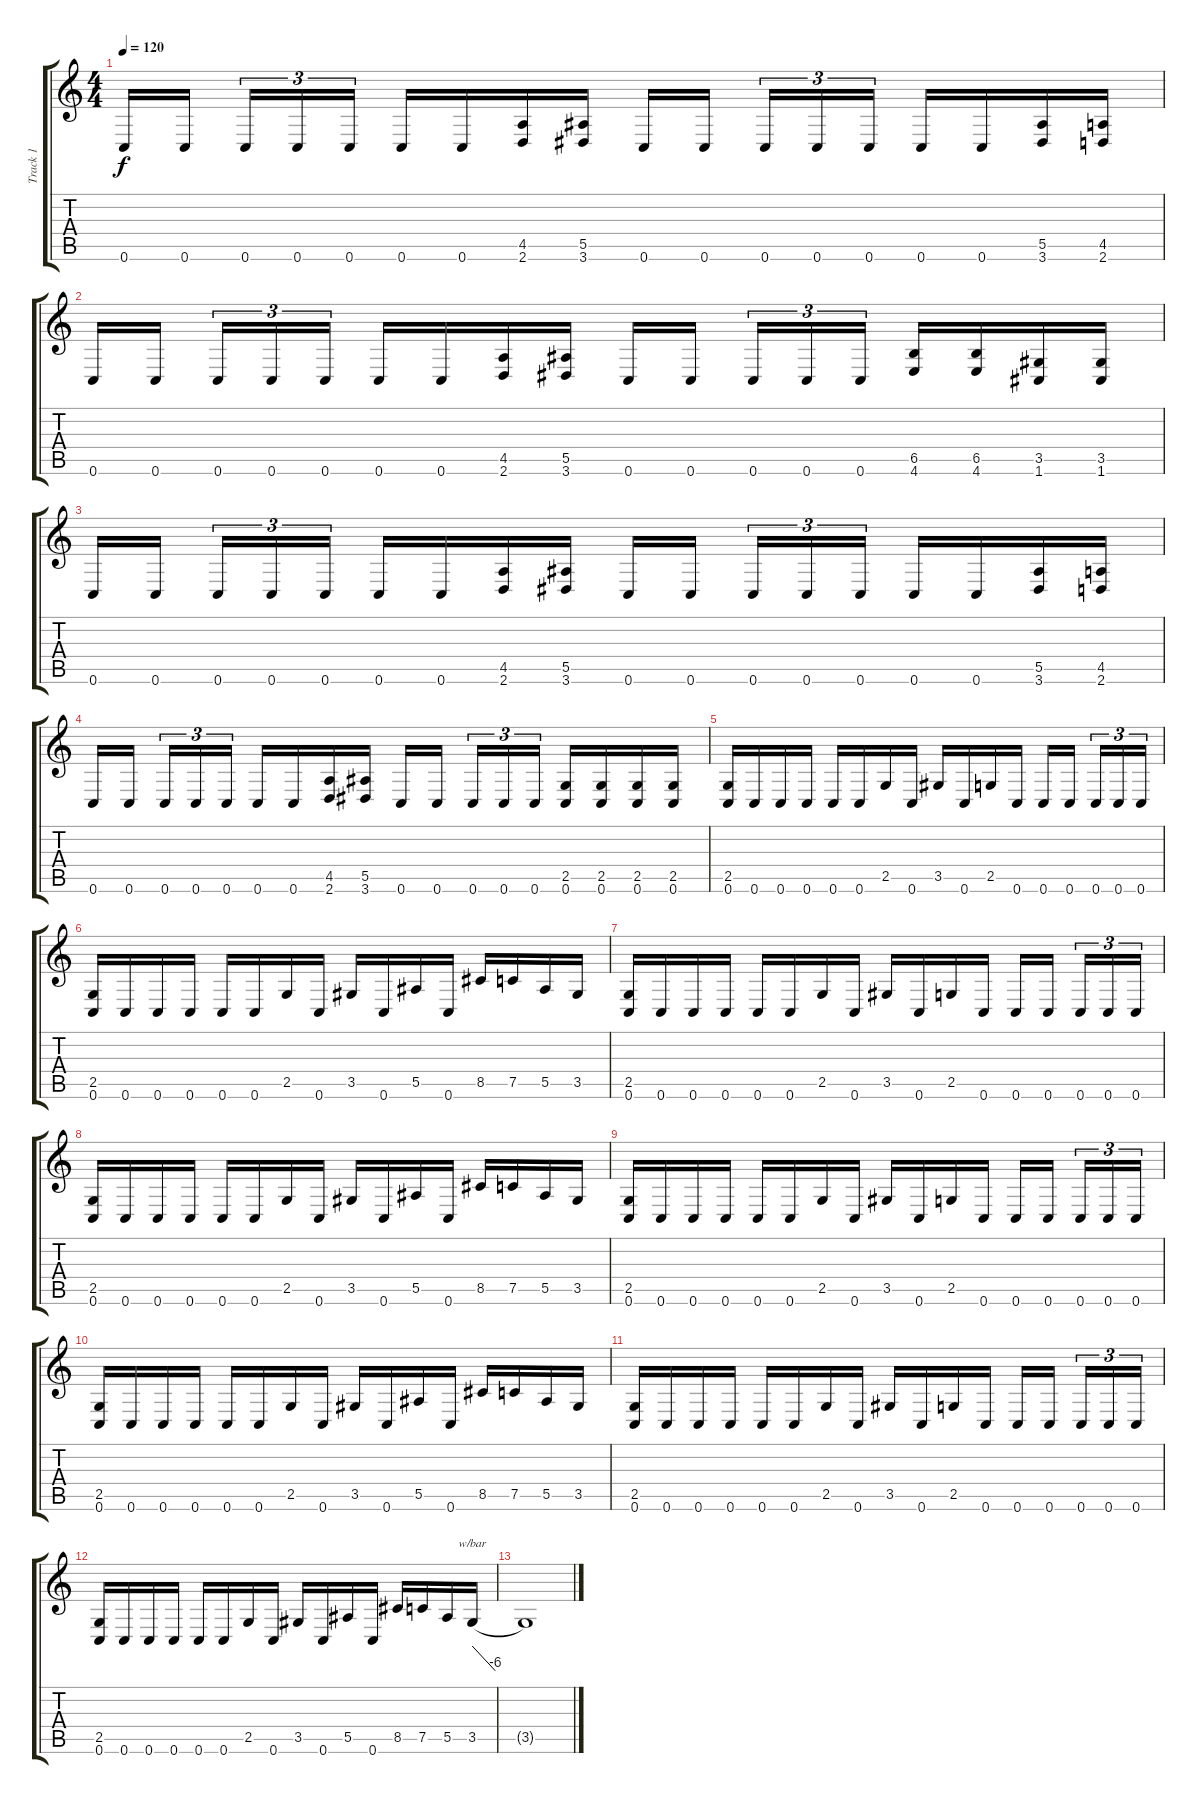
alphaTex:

\track ("Track 1" "Track 1") {instrument distortionguitar}
\staff {score tabs}
\tuning (C4 G3 Eb3 Bb2 F2 C2) {hide}
\ts (4 4)
\tempo 120
\clef g2
\ks c
0.6.16{dy f} 0.6.16{beam splitsecondary} 0.6.16{tu (3 2)} 0.6.16{tu (3 2)} 0.6.16{tu (3 2)} 0.6.16 0.6.16 (4.5 2.6).16 (5.5 3.6).16 0.6.16 0.6.16{beam splitsecondary} 0.6.16{tu (3 2)} 0.6.16{tu (3 2)} 0.6.16{tu (3 2)} 0.6.16 0.6.16 (5.5 3.6).16 (4.5 2.6).16 |
0.6.16 0.6.16{beam splitsecondary} 0.6.16{tu (3 2)} 0.6.16{tu (3 2)} 0.6.16{tu (3 2)} 0.6.16 0.6.16 (4.5 2.6).16 (5.5 3.6).16 0.6.16 0.6.16{beam splitsecondary} 0.6.16{tu (3 2)} 0.6.16{tu (3 2)} 0.6.16{tu (3 2)} (6.5 4.6).16 (6.5 4.6).16 (3.5 1.6).16 (3.5 1.6).16 |
0.6.16 0.6.16{beam splitsecondary} 0.6.16{tu (3 2)} 0.6.16{tu (3 2)} 0.6.16{tu (3 2)} 0.6.16 0.6.16 (4.5 2.6).16 (5.5 3.6).16 0.6.16 0.6.16{beam splitsecondary} 0.6.16{tu (3 2)} 0.6.16{tu (3 2)} 0.6.16{tu (3 2)} 0.6.16 0.6.16 (5.5 3.6).16 (4.5 2.6).16 |
0.6.16 0.6.16{beam splitsecondary} 0.6.16{tu (3 2)} 0.6.16{tu (3 2)} 0.6.16{tu (3 2)} 0.6.16 0.6.16 (4.5 2.6).16 (5.5 3.6).16 0.6.16 0.6.16{beam splitsecondary} 0.6.16{tu (3 2)} 0.6.16{tu (3 2)} 0.6.16{tu (3 2)} (2.5 0.6).16 (2.5 0.6).16 (2.5 0.6).16 (2.5 0.6).16 |
(2.5 0.6).16 0.6.16 0.6.16 0.6.16 0.6.16 0.6.16 2.5.16 0.6.16 3.5.16 0.6.16 2.5.16 0.6.16 0.6.16 0.6.16{beam splitsecondary} 0.6.16{tu (3 2)} 0.6.16{tu (3 2)} 0.6.16{tu (3 2)} |
(2.5 0.6).16 0.6.16 0.6.16 0.6.16 0.6.16 0.6.16 2.5.16 0.6.16 3.5.16 0.6.16 5.5.16 0.6.16 8.5.16 7.5.16 5.5.16 3.5.16 |
(2.5 0.6).16 0.6.16 0.6.16 0.6.16 0.6.16 0.6.16 2.5.16 0.6.16 3.5.16 0.6.16 2.5.16 0.6.16 0.6.16 0.6.16{beam splitsecondary} 0.6.16{tu (3 2)} 0.6.16{tu (3 2)} 0.6.16{tu (3 2)} |
(2.5 0.6).16 0.6.16 0.6.16 0.6.16 0.6.16 0.6.16 2.5.16 0.6.16 3.5.16 0.6.16 5.5.16 0.6.16 8.5.16 7.5.16 5.5.16 3.5.16 |
(2.5 0.6).16 0.6.16 0.6.16 0.6.16 0.6.16 0.6.16 2.5.16 0.6.16 3.5.16 0.6.16 2.5.16 0.6.16 0.6.16 0.6.16{beam splitsecondary} 0.6.16{tu (3 2)} 0.6.16{tu (3 2)} 0.6.16{tu (3 2)} |
(2.5 0.6).16 0.6.16 0.6.16 0.6.16 0.6.16 0.6.16 2.5.16 0.6.16 3.5.16 0.6.16 5.5.16 0.6.16 8.5.16 7.5.16 5.5.16 3.5.16 |
(2.5 0.6).16 0.6.16 0.6.16 0.6.16 0.6.16 0.6.16 2.5.16 0.6.16 3.5.16 0.6.16 2.5.16 0.6.16 0.6.16 0.6.16{beam splitsecondary} 0.6.16{tu (3 2)} 0.6.16{tu (3 2)} 0.6.16{tu (3 2)} |
(2.5 0.6).16 0.6.16 0.6.16 0.6.16 0.6.16 0.6.16 2.5.16 0.6.16 3.5.16 0.6.16 5.5.16 0.6.16 8.5.16 7.5.16 5.5.16 3.5.16{tbe (dive default 0 0 60 -24)} |
3.5{t}.1
